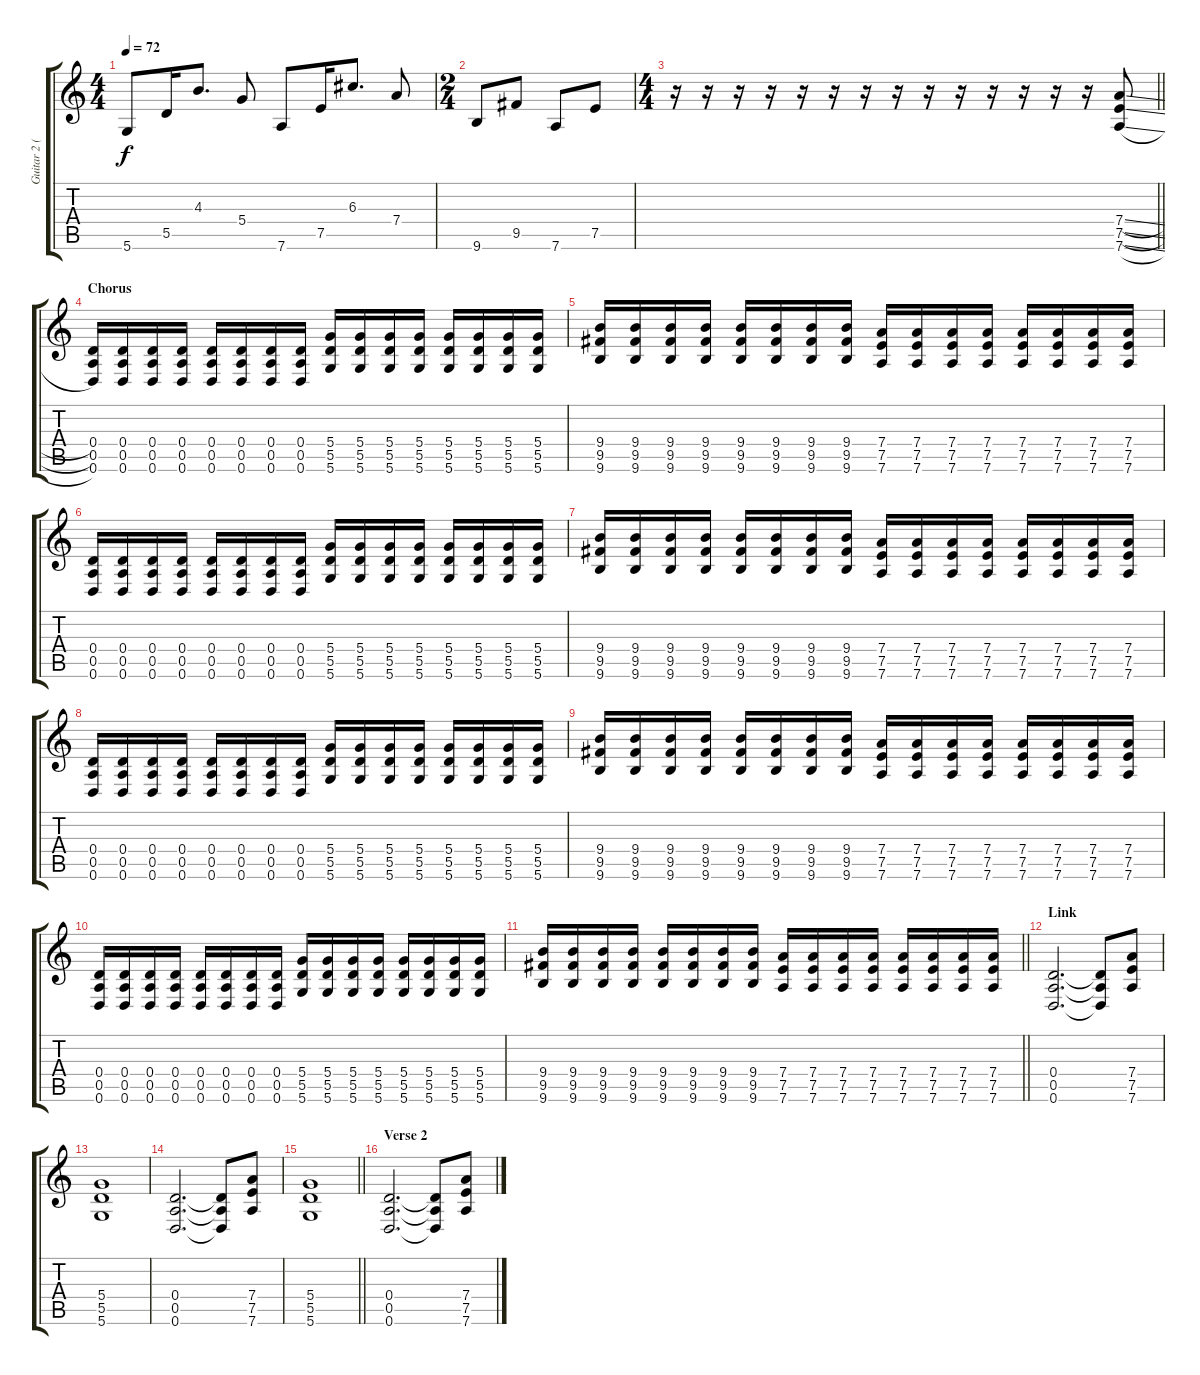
\track ("Guitar 2 (Joe)" "Guitar 2 (") {instrument overdrivenguitar}
\staff {score tabs}
\tuning (E4 B3 G3 D3 A2 D2) {hide}
\ts (4 4)
\tempo 72
\clef g2
\ks c
5.6.8{dy f} 5.5.16 4.3.8{d} 5.4.8 7.6.8 7.5.16 6.3.8{d} 7.4.8 |
\ts (2 4)
9.6.8 9.5.8 7.6.8 7.5.8 |
\ts (4 4)
\barLineRight lightlight
r.16 r.16 r.16 r.16 r.16 r.16 r.16 r.16 r.16 r.16 r.16 r.16 r.16 r.16 (7.4{sl} 7.5{sl} 7.6{sl}).8 |
\section ("" "Chorus")
(0.4 0.5 0.6).16 (0.4 0.5 0.6).16 (0.4 0.5 0.6).16 (0.4 0.5 0.6).16 (0.4 0.5 0.6).16 (0.4 0.5 0.6).16 (0.4 0.5 0.6).16 (0.4 0.5 0.6).16 (5.4 5.5 5.6).16 (5.4 5.5 5.6).16 (5.4 5.5 5.6).16 (5.4 5.5 5.6).16 (5.4 5.5 5.6).16 (5.4 5.5 5.6).16 (5.4 5.5 5.6).16 (5.4 5.5 5.6).16 |
(9.4 9.5 9.6).16 (9.4 9.5 9.6).16 (9.4 9.5 9.6).16 (9.4 9.5 9.6).16 (9.4 9.5 9.6).16 (9.4 9.5 9.6).16 (9.4 9.5 9.6).16 (9.4 9.5 9.6).16 (7.4 7.5 7.6).16 (7.4 7.5 7.6).16 (7.4 7.5 7.6).16 (7.4 7.5 7.6).16 (7.4 7.5 7.6).16 (7.4 7.5 7.6).16 (7.4 7.5 7.6).16 (7.4 7.5 7.6).16 |
(0.4 0.5 0.6).16 (0.4 0.5 0.6).16 (0.4 0.5 0.6).16 (0.4 0.5 0.6).16 (0.4 0.5 0.6).16 (0.4 0.5 0.6).16 (0.4 0.5 0.6).16 (0.4 0.5 0.6).16 (5.4 5.5 5.6).16 (5.4 5.5 5.6).16 (5.4 5.5 5.6).16 (5.4 5.5 5.6).16 (5.4 5.5 5.6).16 (5.4 5.5 5.6).16 (5.4 5.5 5.6).16 (5.4 5.5 5.6).16 |
(9.4 9.5 9.6).16 (9.4 9.5 9.6).16 (9.4 9.5 9.6).16 (9.4 9.5 9.6).16 (9.4 9.5 9.6).16 (9.4 9.5 9.6).16 (9.4 9.5 9.6).16 (9.4 9.5 9.6).16 (7.4 7.5 7.6).16 (7.4 7.5 7.6).16 (7.4 7.5 7.6).16 (7.4 7.5 7.6).16 (7.4 7.5 7.6).16 (7.4 7.5 7.6).16 (7.4 7.5 7.6).16 (7.4 7.5 7.6).16 |
(0.4 0.5 0.6).16 (0.4 0.5 0.6).16 (0.4 0.5 0.6).16 (0.4 0.5 0.6).16 (0.4 0.5 0.6).16 (0.4 0.5 0.6).16 (0.4 0.5 0.6).16 (0.4 0.5 0.6).16 (5.4 5.5 5.6).16 (5.4 5.5 5.6).16 (5.4 5.5 5.6).16 (5.4 5.5 5.6).16 (5.4 5.5 5.6).16 (5.4 5.5 5.6).16 (5.4 5.5 5.6).16 (5.4 5.5 5.6).16 |
(9.4 9.5 9.6).16 (9.4 9.5 9.6).16 (9.4 9.5 9.6).16 (9.4 9.5 9.6).16 (9.4 9.5 9.6).16 (9.4 9.5 9.6).16 (9.4 9.5 9.6).16 (9.4 9.5 9.6).16 (7.4 7.5 7.6).16 (7.4 7.5 7.6).16 (7.4 7.5 7.6).16 (7.4 7.5 7.6).16 (7.4 7.5 7.6).16 (7.4 7.5 7.6).16 (7.4 7.5 7.6).16 (7.4 7.5 7.6).16 |
(0.4 0.5 0.6).16 (0.4 0.5 0.6).16 (0.4 0.5 0.6).16 (0.4 0.5 0.6).16 (0.4 0.5 0.6).16 (0.4 0.5 0.6).16 (0.4 0.5 0.6).16 (0.4 0.5 0.6).16 (5.4 5.5 5.6).16 (5.4 5.5 5.6).16 (5.4 5.5 5.6).16 (5.4 5.5 5.6).16 (5.4 5.5 5.6).16 (5.4 5.5 5.6).16 (5.4 5.5 5.6).16 (5.4 5.5 5.6).16 |
\barLineRight lightlight
(9.4 9.5 9.6).16 (9.4 9.5 9.6).16 (9.4 9.5 9.6).16 (9.4 9.5 9.6).16 (9.4 9.5 9.6).16 (9.4 9.5 9.6).16 (9.4 9.5 9.6).16 (9.4 9.5 9.6).16 (7.4 7.5 7.6).16 (7.4 7.5 7.6).16 (7.4 7.5 7.6).16 (7.4 7.5 7.6).16 (7.4 7.5 7.6).16 (7.4 7.5 7.6).16 (7.4 7.5 7.6).16 (7.4 7.5 7.6).16 |
\section ("" "Link")
(0.4 0.5 0.6).2{d} (0.4{t} 0.5{t} 0.6{t}).8 (7.4 7.5 7.6).8 |
(5.4 5.5 5.6).1 |
(0.4 0.5 0.6).2{d} (0.4{t} 0.5{t} 0.6{t}).8 (7.4 7.5 7.6).8 |
\barLineRight lightlight
(5.4 5.5 5.6).1 |
\section ("" "Verse 2")
(0.4 0.5 0.6).2{d} (0.4{t} 0.5{t} 0.6{t}).8 (7.4 7.5 7.6).8
